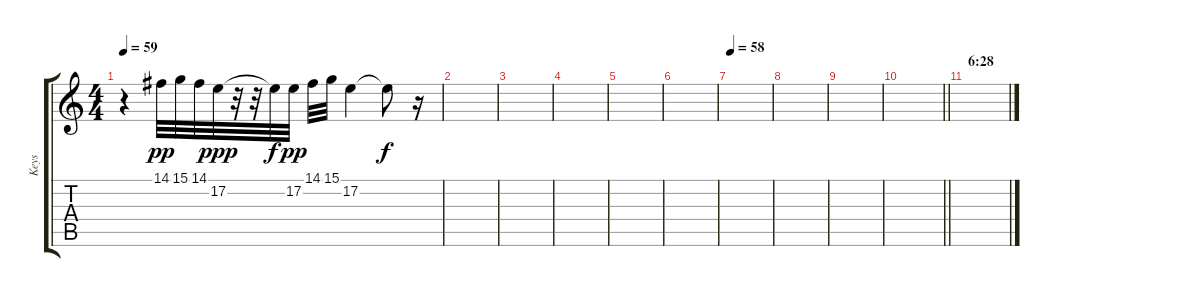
\track ("Keys" "Keys") {instrument voiceoohs}
\staff {score tabs}
\tuning (E4 B3 G3 D3 A2 E2) {hide}
\ts (4 4)
\tempo 59
\clef g2
\ks c
r.4{dy p instrument panflute} 14.1.32{dy pp} 15.1.32 14.1.32 17.2.32{dy ppp} r.32 r.32 17.2{t}.32{dy f} 17.2.32{dy pp} 14.1.32 15.1.32 17.2.4 17.2{t}.8{dy f} r.16 |
|
|
|
|
|
\tempo 58
|
|
|
\barLineRight lightlight
|
\section ("" "6:28")
